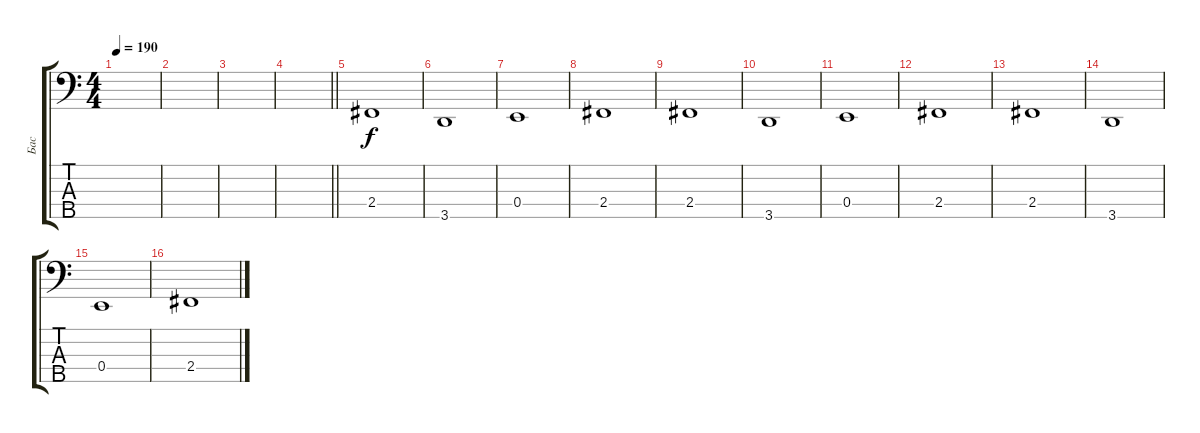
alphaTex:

\track ("Бас" "Бас") {instrument electricbassfinger}
\staff {score tabs}
\tuning (G2 D2 A1 E1 B0) {hide}
\ts (4 4)
\tempo 190
\clef f4
\ks c
|
|
|
\barLineRight lightlight
|
\section ("" "")
2.4.1 |
3.5.1 |
0.4.1 |
2.4.1 |
2.4.1 |
3.5.1 |
0.4.1 |
2.4.1 |
2.4.1 |
3.5.1 |
0.4.1 |
2.4.1
